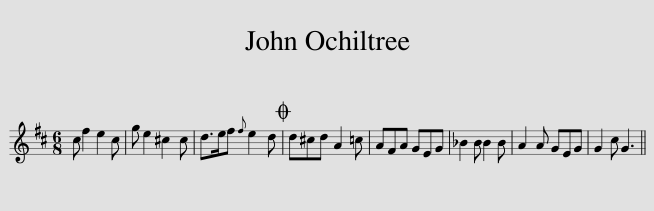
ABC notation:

X:1
L:1/8
M:6/8
I:linebreak $
K:D
V:1 treble
V:1
 c f2 e2 c | g e2 ^c2 c | d>ef{f} e2 d |O d^cd A2 =c | AFA GEG | %5
 _B2 B B2 B | A2 A GEG | G2 c G3 || %8
